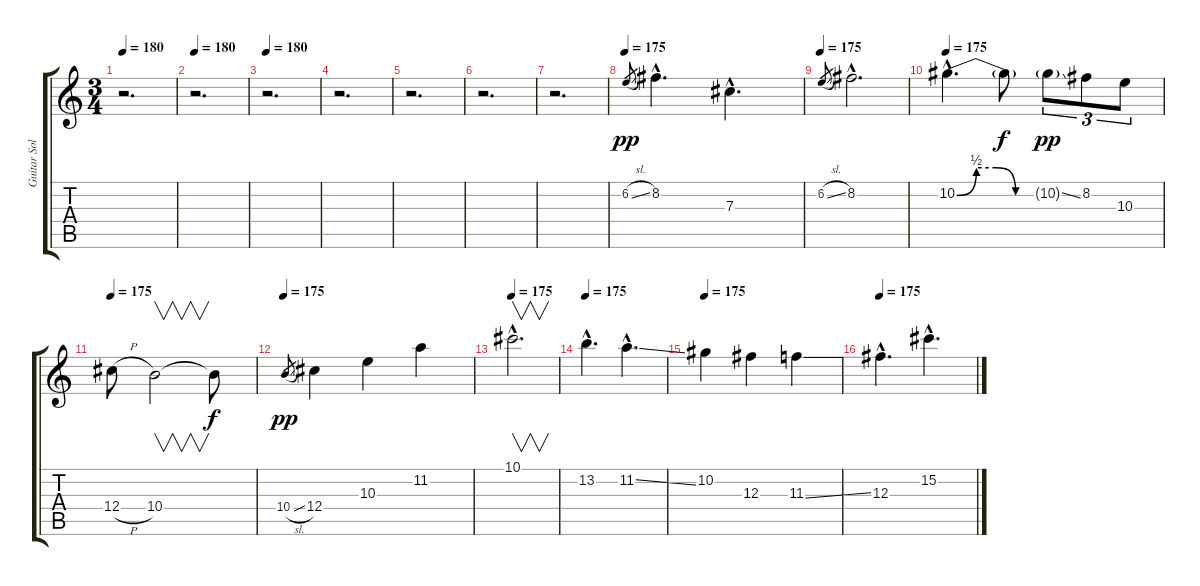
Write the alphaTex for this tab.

\track ("Guitar Solo & Harmony" "Guitar Sol") {instrument distortionguitar}
\staff {score tabs}
\tuning (Eb4 Bb3 Gb3 Db3 Ab2 Eb2) {hide}
\ts (3 4)
\tempo 180
\clef g2
\ks c
r.2{d dy f} |
\tempo 180
r.2{d} |
\tempo 180
r.2{d} |
r.2{d} |
r.2{d} |
r.2{d} |
r.2{d} |
\tempo 175
6.2{sl}.8{gr dy pp} 8.2{hac}.4{d volume 16 instrument distortionguitar} 7.3{hac}.4{d} |
\tempo 175
6.2{sl}.8{gr} 8.2{hac}.2{d} |
\tempo 175
10.2{be (custom 0 0 15 2 30 2 45 0 60 0) hac}.4{d} 10.2{t}.8{dy f} 10.2{ss g}.8{tu (3 2) dy pp} 8.2.8{tu (3 2)} 10.3.8{tu (3 2)} |
\tempo 175
12.4{h}.8 10.4.2{v} 10.4{t}.8{dy f} |
\tempo 175
10.4{sl}.8{gr dy pp} 12.4.4 10.3.4 11.2.4 |
\tempo 175
10.1{hac}.2{v d} |
\tempo 175
13.2{hac}.4{d} 11.2{ss hac}.4{d} |
\tempo 175
10.2.4 12.3.4 11.3{ss}.4 |
\tempo 175
12.3{hac}.4{d} 15.2{hac}.4{d}
